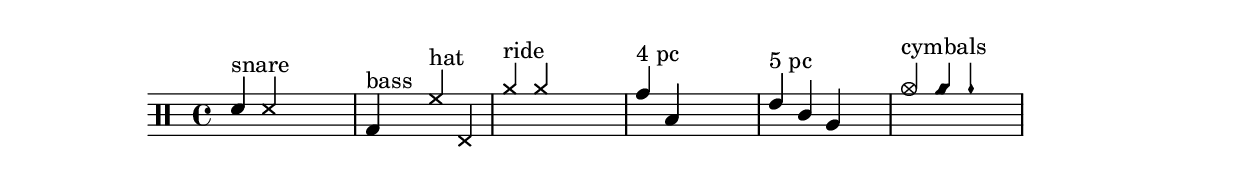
\version "2.18.0"
up = \drummode {
    \stemUp

    sn4^"snare" ss s2 bd4^"bass" s hh^"hat" hhp
    cymr4^"ride" cymra s2
    tomh4^"4 pc" toml s2 tommh4^"5 pc" tomml tomfh s
    cymc4^"cymbals" cyms chinesecymbal s
}

\score { << \new DrumStaff << \up >> >> }
